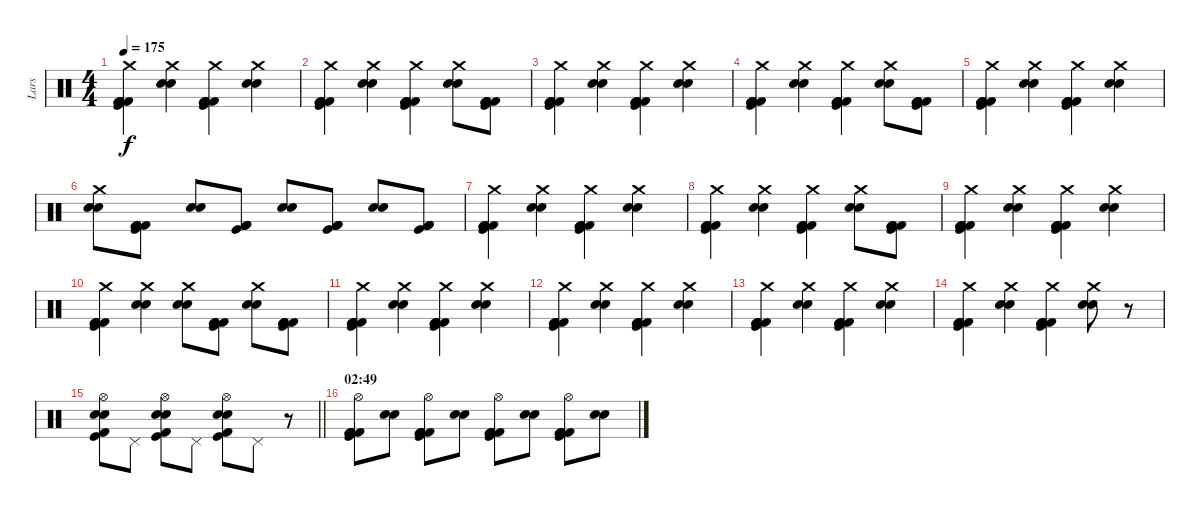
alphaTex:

\track ("Lars" "Lars") {instrument percussion}
\staff {score}
\articulation defaults
\ts (4 4)
\tempo 175
\clef neutral
\ks c
("Crash medium (hit)" "Kick (hit) 2" "Kick (hit) 2" "Kick (hit)" "Kick (hit) 2").4{dy f} ("Crash medium (hit)" "Electric Snare (hit)" "Snare (hit) 2").4 ("Crash medium (hit)" "Kick (hit) 2" "Kick (hit) 2" "Kick (hit)" "Kick (hit) 2").4 ("Crash medium (hit)" "Electric Snare (hit)" "Snare (hit) 2").4 |
("Crash medium (hit)" "Kick (hit) 2" "Kick (hit) 2" "Kick (hit)" "Kick (hit) 2").4 ("Crash medium (hit)" "Electric Snare (hit)" "Snare (hit) 2").4 ("Crash medium (hit)" "Kick (hit) 2" "Kick (hit) 2" "Kick (hit)" "Kick (hit) 2").4 ("Crash medium (hit)" "Electric Snare (hit)" "Snare (hit) 2").8 ("Kick (hit) 2" "Kick (hit) 2" "Kick (hit)" "Kick (hit) 2").8 |
("Crash medium (hit)" "Kick (hit) 2" "Kick (hit) 2" "Kick (hit)" "Kick (hit) 2").4 ("Crash medium (hit)" "Electric Snare (hit)" "Snare (hit) 2").4 ("Crash medium (hit)" "Kick (hit) 2" "Kick (hit) 2" "Kick (hit)" "Kick (hit) 2").4 ("Crash medium (hit)" "Electric Snare (hit)" "Snare (hit) 2").4 |
("Crash medium (hit)" "Kick (hit) 2" "Kick (hit) 2" "Kick (hit)" "Kick (hit) 2").4 ("Crash medium (hit)" "Electric Snare (hit)" "Snare (hit) 2").4 ("Crash medium (hit)" "Kick (hit) 2" "Kick (hit) 2" "Kick (hit)" "Kick (hit) 2").4 ("Crash medium (hit)" "Electric Snare (hit)" "Snare (hit) 2").8 ("Kick (hit) 2" "Kick (hit) 2" "Kick (hit)" "Kick (hit) 2").8 |
("Crash medium (hit)" "Kick (hit) 2" "Kick (hit) 2" "Kick (hit)" "Kick (hit) 2").4 ("Crash medium (hit)" "Electric Snare (hit)" "Snare (hit) 2").4 ("Crash medium (hit)" "Kick (hit) 2" "Kick (hit) 2" "Kick (hit)" "Kick (hit) 2").4 ("Crash medium (hit)" "Electric Snare (hit)" "Snare (hit) 2").4 |
("Crash medium (hit)" "Electric Snare (hit)" "Snare (hit) 2").8 ("Kick (hit) 2" "Kick (hit) 2" "Kick (hit)" "Kick (hit) 2").8 ("Electric Snare (hit)" "Snare (hit) 2").8 ("Kick (hit) 2" "Kick (hit) 2" "Kick (hit)" "Kick (hit) 2").8 ("Electric Snare (hit)" "Snare (hit) 2").8 ("Kick (hit) 2" "Kick (hit) 2" "Kick (hit)" "Kick (hit) 2").8 ("Electric Snare (hit)" "Snare (hit) 2").8 ("Kick (hit) 2" "Kick (hit) 2" "Kick (hit)" "Kick (hit) 2").8 |
("Crash medium (hit)" "Kick (hit) 2" "Kick (hit) 2" "Kick (hit)" "Kick (hit) 2").4 ("Crash medium (hit)" "Electric Snare (hit)" "Snare (hit) 2").4 ("Crash medium (hit)" "Kick (hit) 2" "Kick (hit) 2" "Kick (hit)" "Kick (hit) 2").4 ("Crash medium (hit)" "Electric Snare (hit)" "Snare (hit) 2").4 |
("Crash medium (hit)" "Kick (hit) 2" "Kick (hit) 2" "Kick (hit)" "Kick (hit) 2").4 ("Crash medium (hit)" "Electric Snare (hit)" "Snare (hit) 2").4 ("Crash medium (hit)" "Kick (hit) 2" "Kick (hit) 2" "Kick (hit)" "Kick (hit) 2").4 ("Crash medium (hit)" "Electric Snare (hit)" "Snare (hit) 2").8 ("Kick (hit) 2" "Kick (hit) 2" "Kick (hit)" "Kick (hit) 2").8 |
("Crash medium (hit)" "Kick (hit) 2" "Kick (hit) 2" "Kick (hit)" "Kick (hit) 2").4 ("Crash medium (hit)" "Electric Snare (hit)" "Snare (hit) 2").4 ("Crash medium (hit)" "Kick (hit) 2" "Kick (hit) 2" "Kick (hit)" "Kick (hit) 2").4 ("Crash medium (hit)" "Electric Snare (hit)" "Snare (hit) 2").4 |
("Crash medium (hit)" "Kick (hit) 2" "Kick (hit) 2" "Kick (hit)" "Kick (hit) 2").4 ("Crash medium (hit)" "Electric Snare (hit)" "Snare (hit) 2").4 ("Crash medium (hit)" "Electric Snare (hit)" "Snare (hit) 2").8 ("Kick (hit) 2" "Kick (hit) 2" "Kick (hit)" "Kick (hit) 2").8 ("Crash medium (hit)" "Electric Snare (hit)" "Snare (hit) 2").8 ("Kick (hit) 2" "Kick (hit) 2" "Kick (hit)" "Kick (hit) 2").8 |
("Crash medium (hit)" "Kick (hit) 2" "Kick (hit) 2" "Kick (hit)" "Kick (hit) 2").4 ("Crash medium (hit)" "Electric Snare (hit)" "Snare (hit) 2").4 ("Crash medium (hit)" "Kick (hit) 2" "Kick (hit) 2" "Kick (hit)" "Kick (hit) 2").4 ("Crash medium (hit)" "Electric Snare (hit)" "Snare (hit) 2").4 |
("Crash medium (hit)" "Kick (hit) 2" "Kick (hit) 2" "Kick (hit)" "Kick (hit) 2").4 ("Crash medium (hit)" "Electric Snare (hit)" "Snare (hit) 2").4 ("Crash medium (hit)" "Kick (hit) 2" "Kick (hit) 2" "Kick (hit)" "Kick (hit) 2").4 ("Crash medium (hit)" "Electric Snare (hit)" "Snare (hit) 2").4 |
("Crash medium (hit)" "Kick (hit) 2" "Kick (hit) 2" "Kick (hit)" "Kick (hit) 2").4 ("Crash medium (hit)" "Electric Snare (hit)" "Snare (hit) 2").4 ("Crash medium (hit)" "Kick (hit) 2" "Kick (hit) 2" "Kick (hit)" "Kick (hit) 2").4 ("Crash medium (hit)" "Electric Snare (hit)" "Snare (hit) 2").4 |
("Crash medium (hit)" "Kick (hit) 2" "Kick (hit) 2" "Kick (hit)" "Kick (hit) 2").4 ("Crash medium (hit)" "Electric Snare (hit)" "Snare (hit) 2").4 ("Crash medium (hit)" "Kick (hit) 2" "Kick (hit) 2" "Kick (hit)" "Kick (hit) 2").4 ("Crash medium (hit)" "Electric Snare (hit)" "Snare (hit) 2").8 r.8 |
\barLineRight lightlight
("Hi-Hat (open)" "Electric Snare (hit)" "Snare (hit) 2" "Kick (hit)" "Kick (hit) 2").8 "Pedal Hi-Hat (hit)".8 ("Hi-Hat (open)" "Electric Snare (hit)" "Snare (hit) 2" "Kick (hit)" "Kick (hit) 2").8 "Pedal Hi-Hat (hit)".8 ("Hi-Hat (open)" "Electric Snare (hit)" "Snare (hit) 2" "Kick (hit)" "Kick (hit) 2").8 "Pedal Hi-Hat (hit)".8 r.8 |
\section ("" "02:49")
("Hi-Hat (open)" "Kick (hit) 2" "Kick (hit) 2" "Kick (hit)" "Kick (hit) 2").8 ("Electric Snare (hit)" "Snare (hit) 2").8 ("Hi-Hat (open)" "Kick (hit) 2" "Kick (hit) 2" "Kick (hit)" "Kick (hit) 2").8 ("Electric Snare (hit)" "Snare (hit) 2").8 ("Hi-Hat (open)" "Kick (hit) 2" "Kick (hit) 2" "Kick (hit)" "Kick (hit) 2").8 ("Electric Snare (hit)" "Snare (hit) 2").8 ("Hi-Hat (open)" "Kick (hit) 2" "Kick (hit) 2" "Kick (hit)" "Kick (hit) 2").8 ("Electric Snare (hit)" "Snare (hit) 2").8
